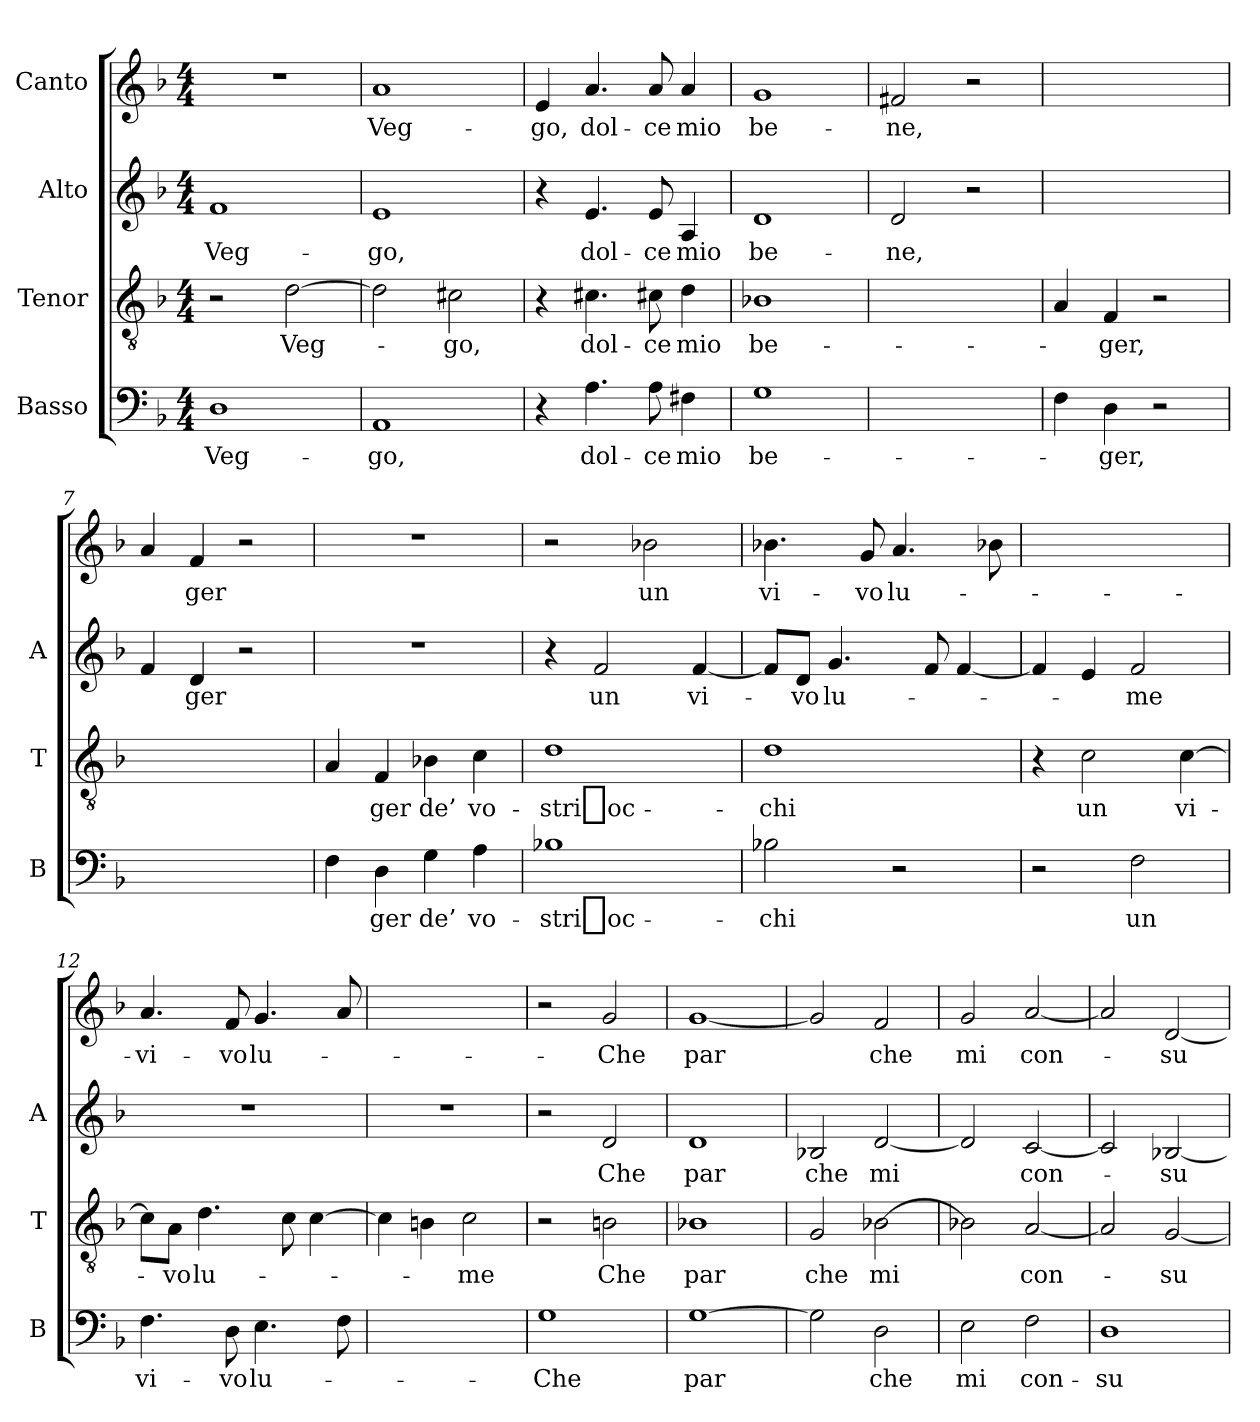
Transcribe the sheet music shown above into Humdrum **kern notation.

**kern	**text	**kern	**text	**kern	**text	**kern	**text
*part4	*part4	*part3	*part3	*part2	*part2	*part1	*part1
*staff4	*staff4	*staff3	*staff3	*staff2	*staff2	*staff1	*staff1
*I"Basso	*	*I"Tenor	*	*I"Alto	*	*I"Canto	*
*I'B	*	*I'T	*	*I'A	*	*	*
*clefF4	*	*clefGv2	*	*clefG2	*	*clefG2	*
*k[b-]	*	*k[b-]	*	*k[b-]	*	*k[b-]	*
*F:	*	*F:	*	*F:	*	*F:	*
*M4/4	*	*M4/4	*	*M4/4	*	*M4/4	*
=1	=1	=1	=1	=1	=1	=1	=1
1D	Veg-	2r	.	1f	Veg-	1r	.
.	.	[2d	Veg-	.	.	.	.
=2	=2	=2	=2	=2	=2	=2	=2
1AA	-go,	2d]	.	1e	-go,	1a	Veg-
.	.	2c#X	-go,	.	.	.	.
=3	=3	=3	=3	=3	=3	=3	=3
4r	.	4r	.	4r	.	4e	-go,
4.A	dol-	4.c#X	dol-	4.e	dol-	4.a	dol-
8A	-ce	8c#X	-ce	8e	-ce	8a	-ce
4F#X	-mio	4d	-mio	4A	-mio	4a	-mio
=4	=4	=4	=4	=4	=4	=4	=4
1G	be-	1B-X	be-	1d	be-	1g	be-
=5	=5	=5	=5	=5	=5	=5	=5
1ryy	.	1ryy	.	2d	-ne,	2f#X	-ne,
.	.	.	.	2r	.	2r	.
=6	=6	=6	=6	=6	=6	=6	=6
4F	.	4A	.	1ryy	.	1ryy	.
4D	-ger,	4F	-ger,	.	.	.	.
2r	.	2r	.	.	.	.	.
=7	=7	=7	=7	=7	=7	=7	=7
1ryy	.	1ryy	.	4f	.	4a	.
.	.	.	.	4d	-ger	4f	-ger
.	.	.	.	2r	.	2r	.
=8	=8	=8	=8	=8	=8	=8	=8
4F	.	4A	.	1r	.	1r	.
4D	-ger	4F	-ger	.	.	.	.
4G	-de’	4B-X	-de’	.	.	.	.
4A	vo-	4c	vo-	.	.	.	.
=9	=9	=9	=9	=9	=9	=9	=9
1B-X	stri_oc-	1d	stri_oc-	4r	.	2r	.
.	.	.	.	2f	-un	.	.
.	.	.	.	.	.	2b-X	-un
.	.	.	.	[4f	vi-	.	.
=10	=10	=10	=10	=10	=10	=10	=10
2B-X	-chi	1d	-chi	8f/L]	.	4.b-X	vi-
.	.	.	.	8d/J	-vo	.	.
.	.	.	.	4.g	lu-	.	.
.	.	.	.	.	.	8g	-vo
2r	.	.	.	.	.	4.a	lu-
.	.	.	.	8f	.	.	.
.	.	.	.	[4f	.	.	.
.	.	.	.	.	.	8b-X	.
=11	=11	=11	=11	=11	=11	=11	=11
2r	.	4r	.	4f]	.	1ryy	.
.	.	2c	-un	4e	.	.	.
2F	-un	.	.	2f	-me	.	.
.	.	[4c	vi-	.	.	.	.
=12	=12	=12	=12	=12	=12	=12	=12
4.F	vi-	8c\L]	.	1r	.	4.a	vi-
.	.	8A\J	-vo	.	.	.	.
.	.	4.d	lu-	.	.	.	.
8D	-vo	.	.	.	.	8f	-vo
4.E	lu-	.	.	.	.	4.g	lu-
.	.	8c	.	.	.	.	.
.	.	[4c	.	.	.	.	.
8F	.	.	.	.	.	8a	.
=13	=13	=13	=13	=13	=13	=13	=13
1ryy	.	4c]	.	1r	.	1ryy	.
.	.	4B	.	.	.	.	.
.	.	2c	-me	.	.	.	.
=14	=14	=14	=14	=14	=14	=14	=14
1G	-Che	2r	.	2r	.	2r	.
.	.	2B	-Che	2d	-Che	2g	-Che
=15	=15	=15	=15	=15	=15	=15	=15
[1G	-par	1B-X	-par	1d	-par	[1g	-par
=16	=16	=16	=16	=16	=16	=16	=16
2G]	.	2G	-che	2B-X	-che	2g]	.
2D	-che	[2B-X	-mi	[2d	-mi	2f	-che
=17	=17	=17	=17	=17	=17	=17	=17
2E	-mi	2B-X]	.	2d]	.	2g	-mi
2F	con-	[2A	con-	[2c	con-	[2a	con-
=18	=18	=18	=18	=18	=18	=18	=18
1D	su-	2A]	.	2c]	.	2a]	.
.	.	[2G	su-	[2B-X	su-	[2d	su-
=	=	=	=	=	=	=	=
*-	*-	*-	*-	*-	*-	*-	*-
